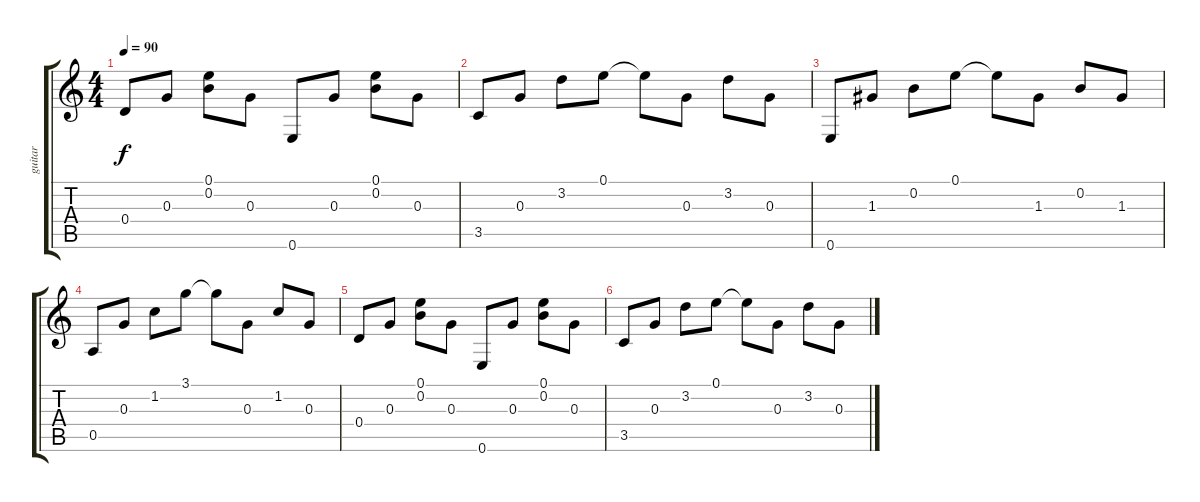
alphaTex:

\track ("guitar" "guitar") {instrument acousticguitarsteel}
\staff {score tabs}
\tuning (E4 B3 G3 D3 A2 E2) {hide}
\ts (4 4)
\tempo 90
\clef g2
\ks c
0.4.8{dy f} 0.3.8 (0.1 0.2).8 0.3.8 0.6.8 0.3.8 (0.1 0.2).8 0.3.8 |
3.5.8 0.3.8 3.2.8 0.1.8 0.1{t}.8 0.3.8 3.2.8 0.3.8 |
0.6.8 1.3.8 0.2.8 0.1.8 0.1{t}.8 1.3.8 0.2.8 1.3.8 |
0.5.8 0.3.8 1.2.8 3.1.8 3.1{t}.8 0.3.8 1.2.8 0.3.8 |
0.4.8 0.3.8 (0.1 0.2).8 0.3.8 0.6.8 0.3.8 (0.1 0.2).8 0.3.8 |
3.5.8 0.3.8 3.2.8 0.1.8 0.1{t}.8 0.3.8 3.2.8 0.3.8
